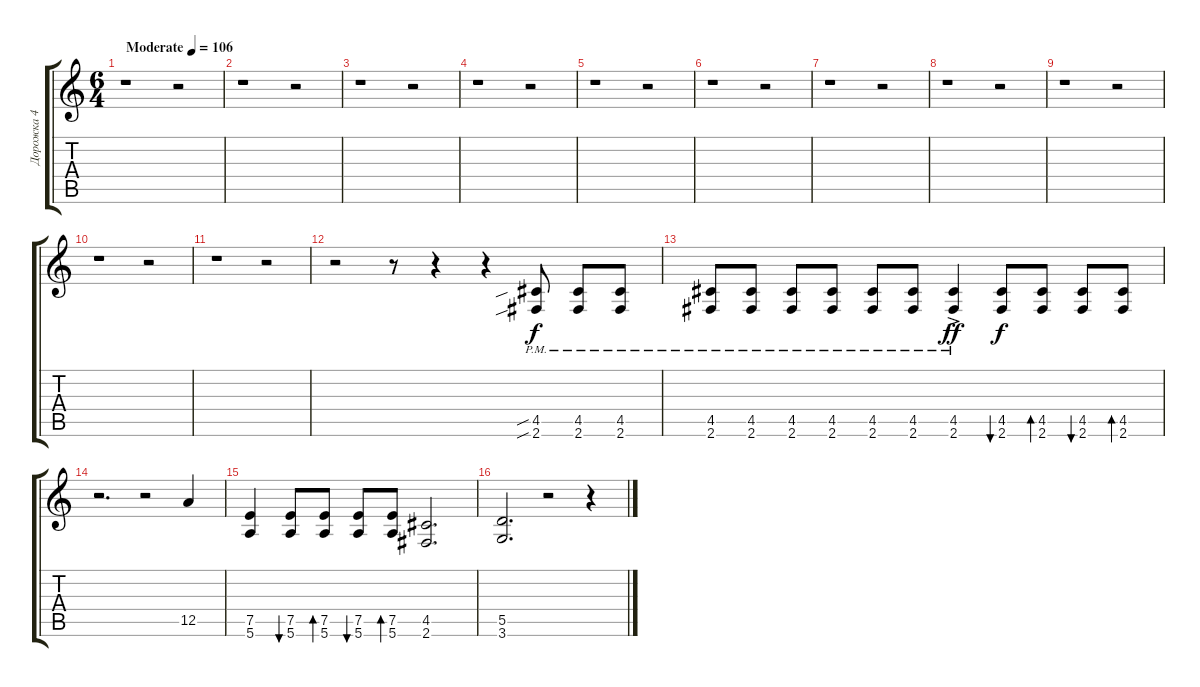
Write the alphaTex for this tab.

\track ("Дорожка 4" "Дорожка 4") {mute instrument distortionguitar}
\staff {score tabs}
\tuning (E4 B3 G3 D3 A2 E2) {hide}
\ts (6 4)
\tempo (106 "Moderate")
\clef g2
\ks c
r.1{dy f instrument distortionguitar} r.2 |
r.1 r.2 |
r.1 r.2 |
r.1 r.2 |
r.1 r.2 |
r.1 r.2 |
r.1 r.2 |
r.1 r.2 |
r.1 r.2 |
r.1 r.2 |
r.1 r.2 |
r.2 r.8 r.4 r.4 (4.5{sib pm} 2.6{sib}).8 (4.5{pm} 2.6{pm}).8 (4.5{pm} 2.6{pm}).8 |
(4.5{pm} 2.6{pm}).8 (4.5{pm} 2.6{pm}).8 (4.5{pm} 2.6{pm}).8 (4.5{pm} 2.6{pm}).8 (4.5{pm} 2.6{pm}).8 (4.5{pm} 2.6{pm}).8 (4.5{ac pm} 2.6{ac pm}).4{dy ff} (4.5 2.6).8{bu 60 dy f} (4.5 2.6).8{bd 60} (4.5 2.6).8{bu 60} (4.5 2.6).8{bd 60} |
r.2{d} r.2 12.5.4 |
(7.5 5.6).4 (7.5 5.6).8{bu 60} (7.5 5.6).8{bd 60} (7.5 5.6).8{bu 60} (7.5 5.6).8{bd 60} (4.5 2.6).2{d} |
(5.5 3.6).2{d} r.2 r.4
